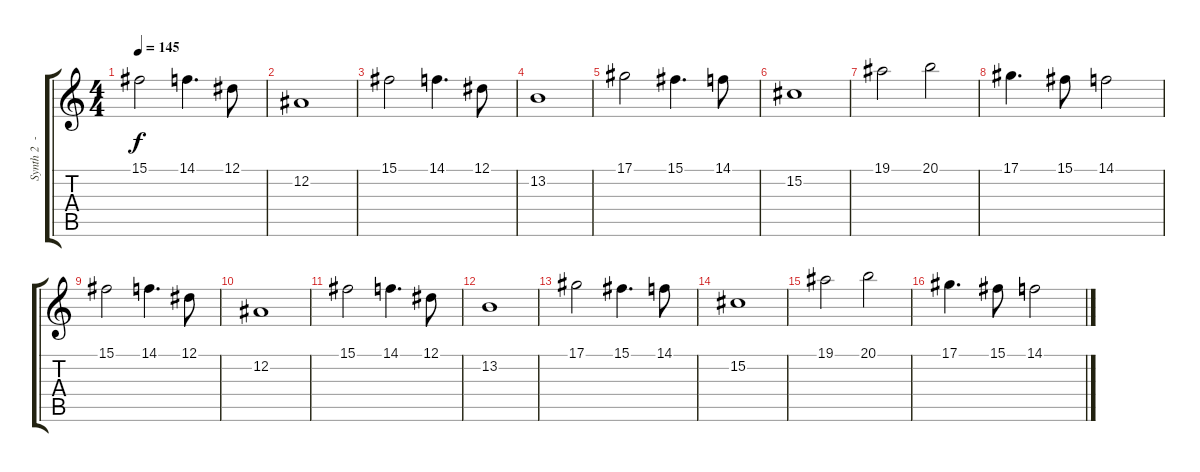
\track ("Synth 2  - Guitar 3" "Synth 2  -") {instrument lead2sawtooth}
\staff {score tabs}
\tuning (Eb4 Bb3 Gb3 Db3 Ab2 Eb2) {hide}
\ts (4 4)
\tempo 145
\clef g2
\ks c
15.1.2{dy f instrument lead2sawtooth} 14.1.4{d} 12.1.8 |
12.2.1 |
15.1.2 14.1.4{d} 12.1.8 |
13.2.1 |
17.1.2 15.1.4{d} 14.1.8 |
15.2.1 |
19.1.2 20.1.2 |
17.1.4{d} 15.1.8 14.1.2 |
15.1.2 14.1.4{d} 12.1.8 |
12.2.1 |
15.1.2 14.1.4{d} 12.1.8 |
13.2.1 |
17.1.2 15.1.4{d} 14.1.8 |
15.2.1 |
19.1.2 20.1.2 |
17.1.4{d} 15.1.8 14.1.2
